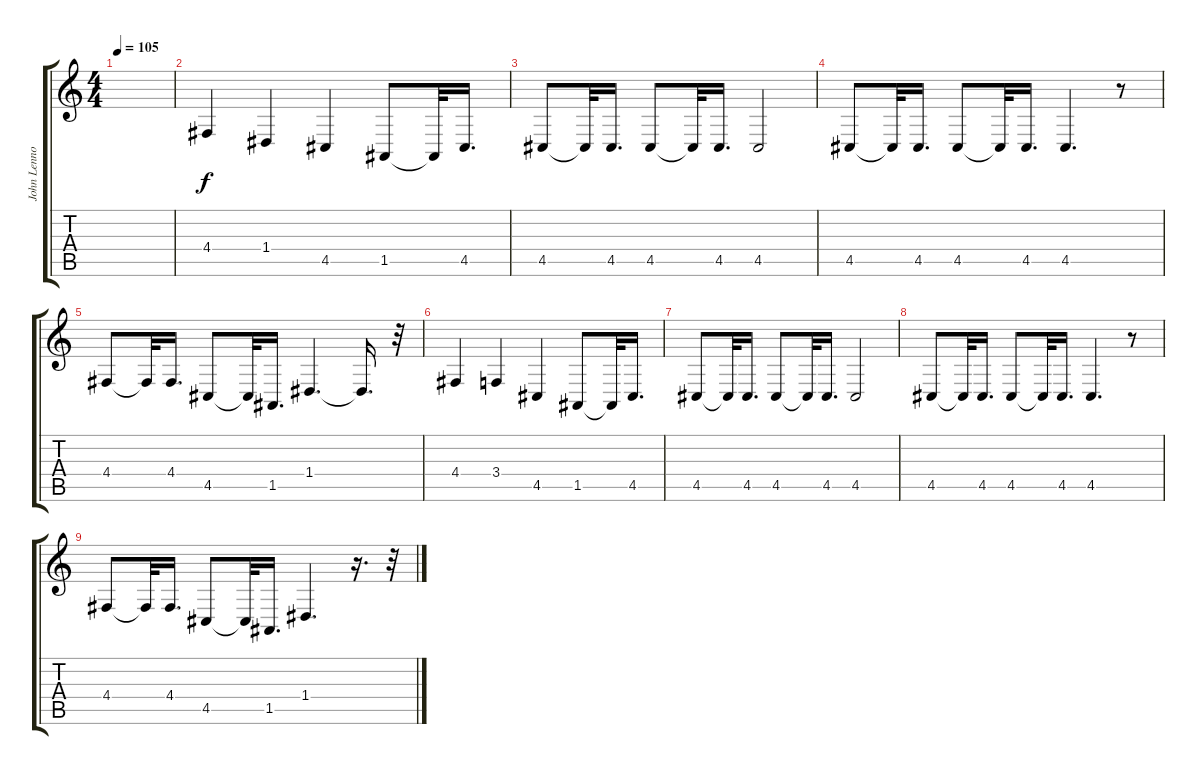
\track ("John Lennon (Voz)" "John Lenno") {instrument baritonesax}
\staff {score tabs}
\tuning (E4 B3 G3 D3 A2 E2) {hide}
\ts (4 4)
\tempo 105
\clef g2
\ks c
|
4.4.4 1.4.4 4.5.4 1.5.8 1.5{t}.32 4.5.16{d} |
4.5.8 4.5{t}.32 4.5.16{d} 4.5.8 4.5{t}.32 4.5.16{d} 4.5.2 |
4.5.8 4.5{t}.32 4.5.16{d} 4.5.8 4.5{t}.32 4.5.16{d} 4.5.4{d} r.8 |
4.4.8 4.4{t}.32 4.4.16{d} 4.5.8 4.5{t}.32 1.5.16{d} 1.4.4{d} 1.4{t}.16{d} r.32 |
4.4.4 3.4.4 4.5.4 1.5.8 1.5{t}.32 4.5.16{d} |
4.5.8 4.5{t}.32 4.5.16{d} 4.5.8 4.5{t}.32 4.5.16{d} 4.5.2 |
4.5.8 4.5{t}.32 4.5.16{d} 4.5.8 4.5{t}.32 4.5.16{d} 4.5.4{d} r.8 |
4.4.8 4.4{t}.32 4.4.16{d} 4.5.8 4.5{t}.32 1.5.16{d} 1.4.4{d} r.16{d} r.32
